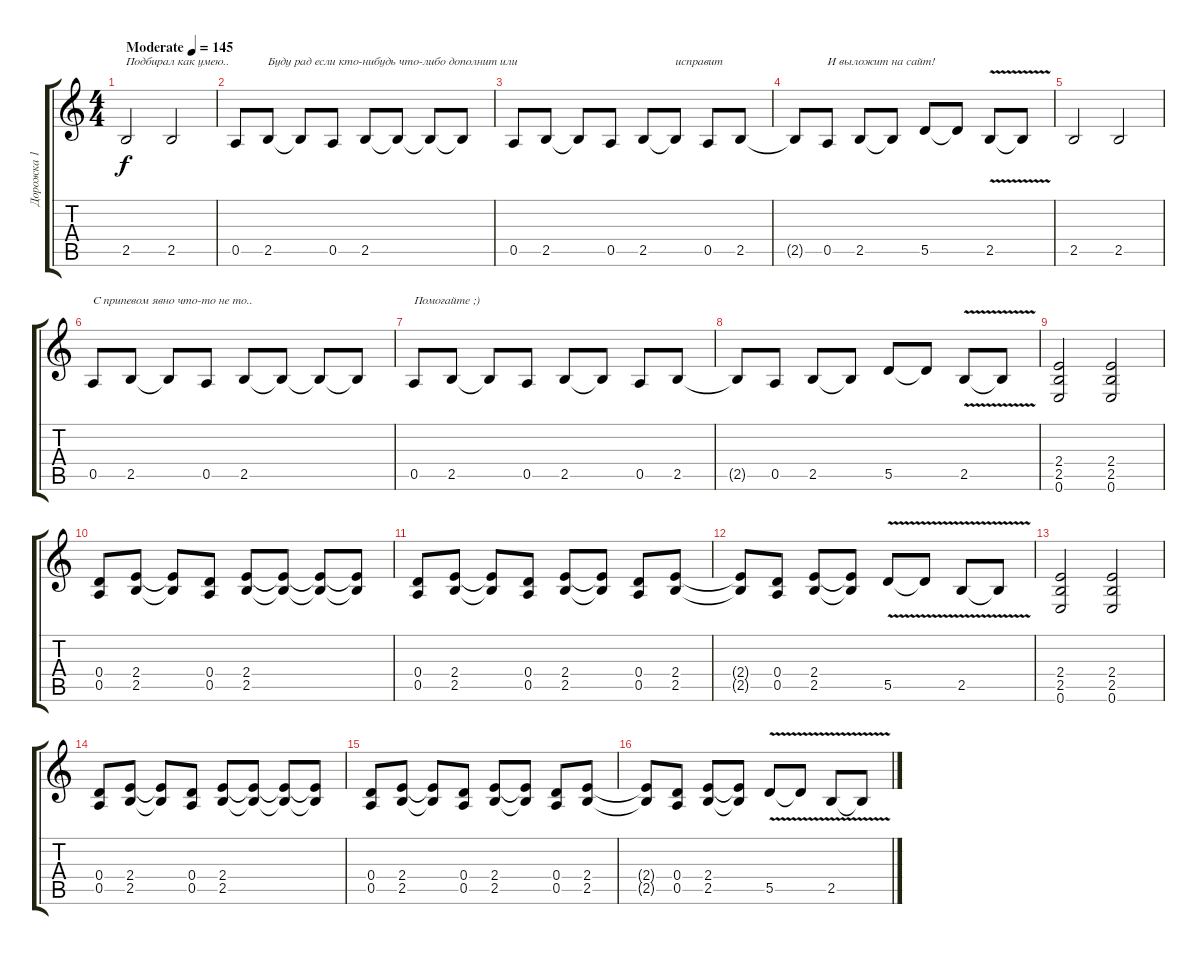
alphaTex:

\track ("Дорожка 1" "Дорожка 1") {instrument distortionguitar}
\staff {score tabs}
\tuning (E4 B3 G3 D3 A2 E2) {hide}
\ts (4 4)
\tempo (145 "Moderate")
\clef g2
\ks c
2.5.2{txt "Подбирал как умею.." dy f instrument distortionguitar} 2.5.2 |
0.5.8 2.5.8{txt "Буду рад если кто-нибудь что-либо дополнит или "} 2.5{t}.8 0.5.8 2.5.8 2.5{t}.8 2.5{t}.8 2.5{t}.8 |
0.5.8 2.5.8 2.5{t}.8 0.5.8 2.5.8 2.5{t}.8{txt "исправит"} 0.5.8 2.5.8 |
2.5{t}.8 0.5.8{txt "И выложит на сайт!"} 2.5.8 2.5{t}.8 5.5.8 5.5{t}.8 2.5{v}.8 2.5{t}.8 |
2.5.2 2.5.2 |
0.5.8{txt "С припевом явно что-то не то.."} 2.5.8 2.5{t}.8 0.5.8 2.5.8 2.5{t}.8 2.5{t}.8 2.5{t}.8 |
0.5.8{txt "Помогайте ;)"} 2.5.8 2.5{t}.8 0.5.8 2.5.8 2.5{t}.8 0.5.8 2.5.8 |
2.5{t}.8 0.5.8 2.5.8 2.5{t}.8 5.5.8 5.5{t}.8 2.5{v}.8 2.5{t}.8 |
(2.4 2.5 0.6).2 (2.4 2.5 0.6).2 |
(0.4 0.5).8 (2.4 2.5).8 (2.4{t} 2.5{t}).8 (0.4 0.5).8 (2.4 2.5).8 (2.4{t} 2.5{t}).8 (2.4{t} 2.5{t}).8 (2.4{t} 2.5{t}).8 |
(0.4 0.5).8 (2.4 2.5).8 (2.4{t} 2.5{t}).8 (0.4 0.5).8 (2.4 2.5).8 (2.4{t} 2.5{t}).8 (0.4 0.5).8 (2.4 2.5).8 |
(2.4{t} 2.5{t}).8 (0.4 0.5).8 (2.4 2.5).8 (2.4{t} 2.5{t}).8 5.5{v}.8 5.5{t}.8 2.5{v}.8 2.5{t}.8 |
(2.4 2.5 0.6).2 (2.4 2.5 0.6).2 |
(0.4 0.5).8 (2.4 2.5).8 (2.4{t} 2.5{t}).8 (0.4 0.5).8 (2.4 2.5).8 (2.4{t} 2.5{t}).8 (2.4{t} 2.5{t}).8 (2.4{t} 2.5{t}).8 |
(0.4 0.5).8 (2.4 2.5).8 (2.4{t} 2.5{t}).8 (0.4 0.5).8 (2.4 2.5).8 (2.4{t} 2.5{t}).8 (0.4 0.5).8 (2.4 2.5).8 |
(2.4{t} 2.5{t}).8 (0.4 0.5).8 (2.4 2.5).8 (2.4{t} 2.5{t}).8 5.5{v}.8 5.5{t}.8 2.5{v}.8 2.5{t}.8
